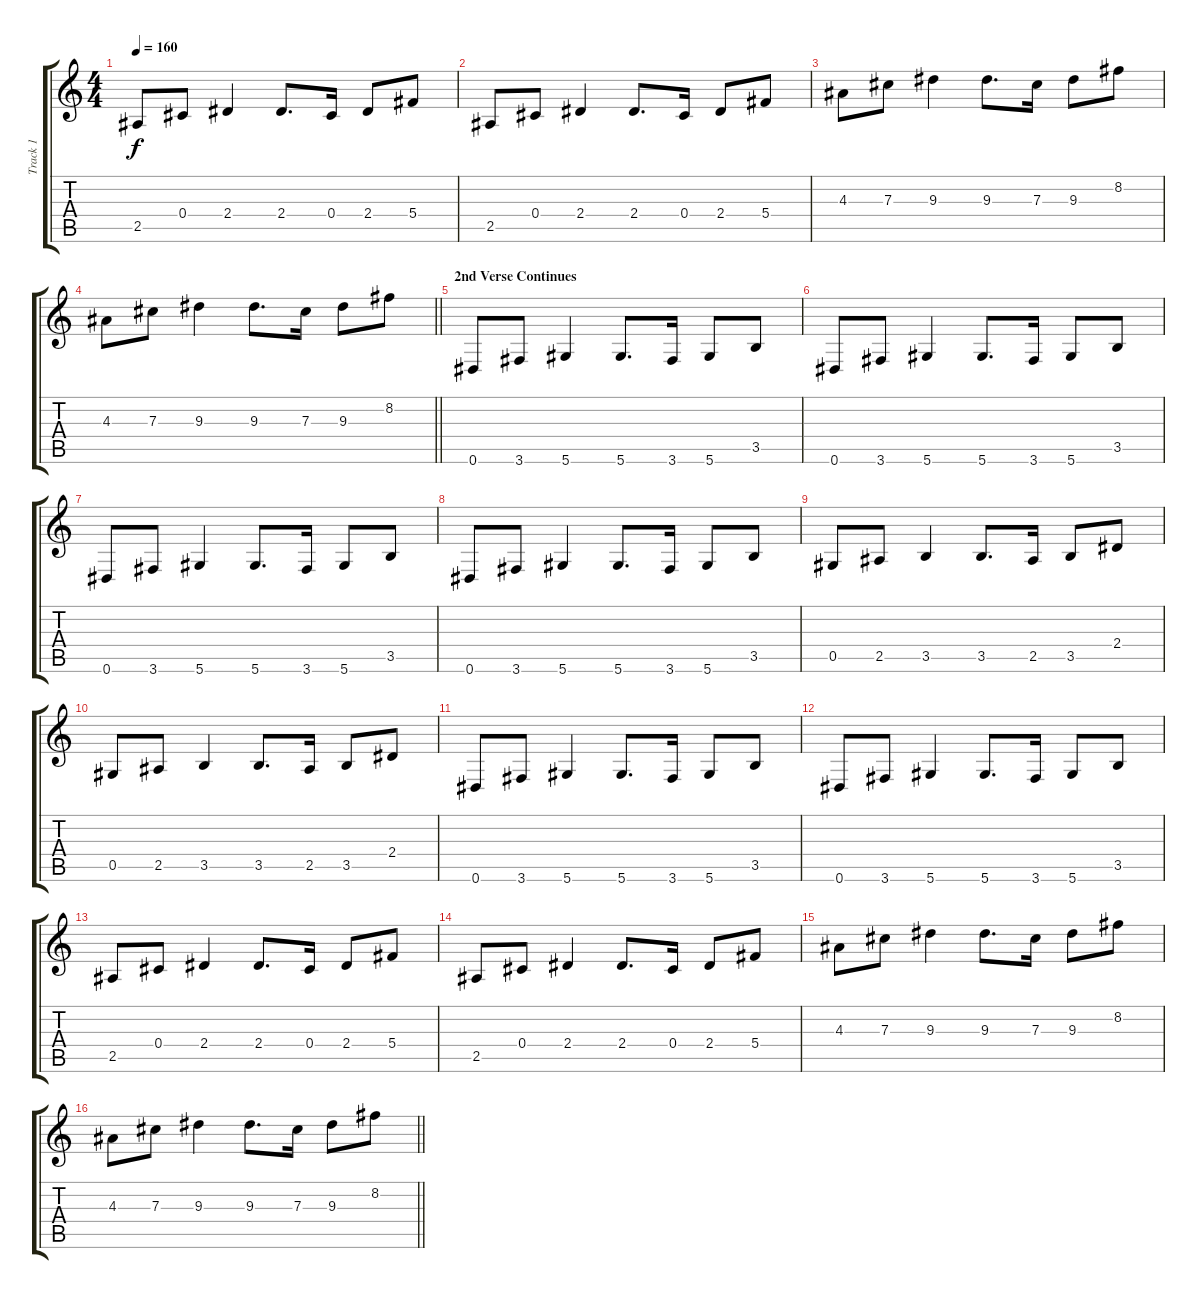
\track ("Track 1" "Track 1") {instrument distortionguitar}
\staff {score tabs}
\tuning (Eb4 Bb3 Gb3 Db3 Ab2 Eb2) {hide}
\ts (4 4)
\tempo 160
\clef g2
\ks c
2.5.8{dy f} 0.4.8 2.4.4 2.4.8{d} 0.4.16 2.4.8 5.4.8 |
2.5.8 0.4.8 2.4.4 2.4.8{d} 0.4.16 2.4.8 5.4.8 |
4.3.8 7.3.8 9.3.4 9.3.8{d} 7.3.16 9.3.8 8.2.8 |
\barLineRight lightlight
4.3.8 7.3.8 9.3.4 9.3.8{d} 7.3.16 9.3.8 8.2.8 |
\section ("" "2nd Verse Continues")
0.6.8 3.6.8 5.6.4 5.6.8{d} 3.6.16 5.6.8 3.5.8 |
0.6.8 3.6.8 5.6.4 5.6.8{d} 3.6.16 5.6.8 3.5.8 |
0.6.8 3.6.8 5.6.4 5.6.8{d} 3.6.16 5.6.8 3.5.8 |
0.6.8 3.6.8 5.6.4 5.6.8{d} 3.6.16 5.6.8 3.5.8 |
0.5.8 2.5.8 3.5.4 3.5.8{d} 2.5.16 3.5.8 2.4.8 |
0.5.8 2.5.8 3.5.4 3.5.8{d} 2.5.16 3.5.8 2.4.8 |
0.6.8 3.6.8 5.6.4 5.6.8{d} 3.6.16 5.6.8 3.5.8 |
0.6.8 3.6.8 5.6.4 5.6.8{d} 3.6.16 5.6.8 3.5.8 |
2.5.8 0.4.8 2.4.4 2.4.8{d} 0.4.16 2.4.8 5.4.8 |
2.5.8 0.4.8 2.4.4 2.4.8{d} 0.4.16 2.4.8 5.4.8 |
4.3.8 7.3.8 9.3.4 9.3.8{d} 7.3.16 9.3.8 8.2.8 |
\barLineRight lightlight
4.3.8 7.3.8 9.3.4 9.3.8{d} 7.3.16 9.3.8 8.2.8
